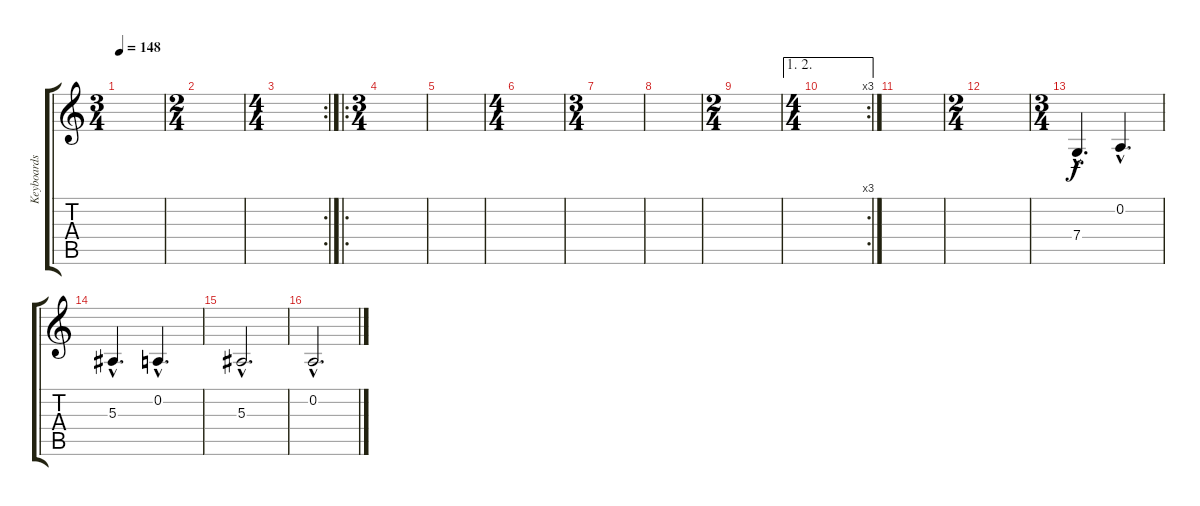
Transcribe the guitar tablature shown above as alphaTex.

\track ("Keyboards" "Keyboards") {instrument acousticgrandpiano}
\staff {score tabs}
\tuning (D4 A3 F3 C3 G2 C2) {hide}
\ts (3 4)
\tempo 148
\clef g2
\ks c
|
\ts (2 4)
|
\rc 2
\ts (4 4)
|
\ro
\ts (3 4)
|
|
\ts (4 4)
|
\ts (3 4)
|
|
\ts (2 4)
|
\ae (1 2)
\rc 3
\ts (4 4)
|
|
\ts (2 4)
|
\ts (3 4)
7.4{hac}.4{d} 0.2{hac}.4{d} |
5.3{hac}.4{d} 0.2{hac}.4{d} |
5.3{hac}.2{d} |
0.2{hac}.2{d}
